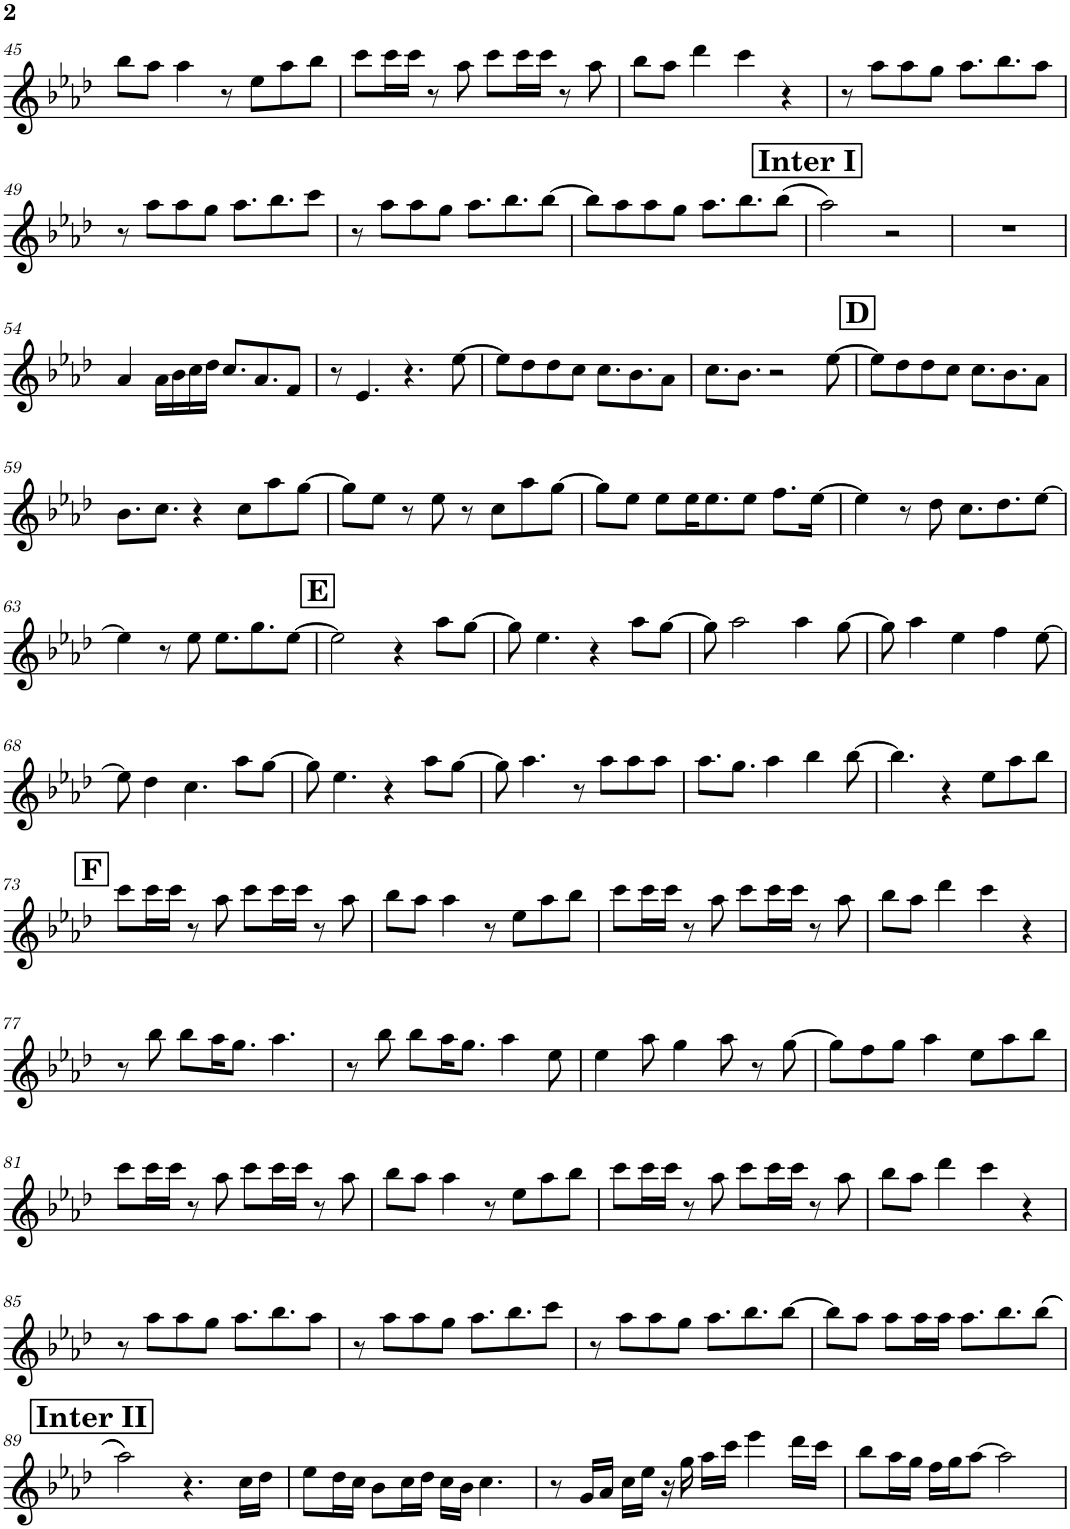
**kern
*part1
*staff1
*I"Piano
*I'Pno.
!!LO:PB:g=z
*clefG2
*k[b-e-a-d-]
*M4/4
=45
8bb-\L
8aa-\J
4aa-\
8r
8ee-\L
8aa-\
8bb-\J
=46
8ccc\L
16ccc\L
16ccc\JJ
8r
8aa-\
8ccc\L
16ccc\L
16ccc\JJ
8r
8aa-\
=47
8bb-\L
8aa-\J
4ddd-\
4ccc\
4r
=48
8r
8aa-\L
8aa-\
8gg\J
8.aa-\L
8.bb-\
8aa-\J
!!LO:LB:g=z
=49
8r
8aa-\L
8aa-\
8gg\J
8.aa-\L
8.bb-\
8ccc\J
=50
8r
8aa-\L
8aa-\
8gg\J
8.aa-\L
8.bb-\
[8bb-\J
=51
8bb-\L]
8aa-\
8aa-\
8gg\J
8.aa-\L
8.bb-\
(8bb-\J
!!LO:REH:place=s1:a:B:cj:fs=14:t=Inter I
=52
2aa-\)
2r
=53
1r
!!LO:LB:g=z
=54
4a-/
16a-\LL
16b-\
16cc\
16dd-\JJ
8.cc/L
8.a-/
8f/J
=55
8r
4.e-/
4.r
[8ee-\
=56
8ee-\L]
8dd-\
8dd-\
8cc\J
8.cc\L
8.b-\
8a-\J
=57
8.cc\L
8.b-\J
2r
[8ee-\
!!LO:REH:place=s1:a:B:cj:fs=14:t=D
=58
8ee-\L]
8dd-\
8dd-\
8cc\J
8.cc\L
8.b-\
8a-\J
!!LO:LB:g=z
=59
8.b-\L
8.cc\J
4r
8cc\L
8aa-\
[8gg\J
=60
8gg\L]
8ee-\J
8r
8ee-\
8r
8cc\L
8aa-\
[8gg\J
=61
8gg\L]
8ee-\J
8ee-\L
16ee-\K
8.ee-\
8ee-\J
8.ff\L
[16ee-\Jk
=62
4ee-\]
8r
8dd-\
8.cc\L
8.dd-\
[8ee-\J
!!LO:LB:g=z
=63
4ee-\]
8r
8ee-\
8.ee-\L
8.gg\
[8ee-\J
!!LO:REH:place=s1:a:B:cj:fs=14:t=E
=64
2ee-\]
4r
8aa-\L
[8gg\J
=65
8gg\]
4.ee-\
4r
8aa-\L
[8gg\J
=66
8gg\]
2aa-\
4aa-\
[8gg\
=67
8gg\]
4aa-\
4ee-\
4ff\
[8ee-\
!!LO:LB:g=z
=68
8ee-\]
4dd-\
4.cc\
8aa-\L
[8gg\J
=69
8gg\]
4.ee-\
4r
8aa-\L
[8gg\J
=70
8gg\]
4.aa-\
8r
8aa-\L
8aa-\
8aa-\J
=71
8.aa-\L
8.gg\J
4aa-\
4bb-\
[8bb-\
=72
4.bb-\]
4r
8ee-\L
8aa-\
8bb-\J
!!LO:LB:g=z
!!LO:REH:place=s1:a:B:cj:fs=14:t=F
=73
8ccc\L
16ccc\L
16ccc\JJ
8r
8aa-\
8ccc\L
16ccc\L
16ccc\JJ
8r
8aa-\
=74
8bb-\L
8aa-\J
4aa-\
8r
8ee-\L
8aa-\
8bb-\J
=75
8ccc\L
16ccc\L
16ccc\JJ
8r
8aa-\
8ccc\L
16ccc\L
16ccc\JJ
8r
8aa-\
=76
8bb-\L
8aa-\J
4ddd-\
4ccc\
4r
!!LO:LB:g=z
=77
8r
8bb-\
8bb-\L
16aa-\K
8.gg\J
4.aa-\
=78
8r
8bb-\
8bb-\L
16aa-\K
8.gg\J
4aa-\
8ee-\
=79
4ee-\
8aa-\
4gg\
8aa-\
8r
[8gg\
=80
8gg\L]
8ff\
8gg\J
4aa-\
8ee-\L
8aa-\
8bb-\J
!!LO:LB:g=z
=81
8ccc\L
16ccc\L
16ccc\JJ
8r
8aa-\
8ccc\L
16ccc\L
16ccc\JJ
8r
8aa-\
=82
8bb-\L
8aa-\J
4aa-\
8r
8ee-\L
8aa-\
8bb-\J
=83
8ccc\L
16ccc\L
16ccc\JJ
8r
8aa-\
8ccc\L
16ccc\L
16ccc\JJ
8r
8aa-\
=84
8bb-\L
8aa-\J
4ddd-\
4ccc\
4r
!!LO:LB:g=z
=85
8r
8aa-\L
8aa-\
8gg\J
8.aa-\L
8.bb-\
8aa-\J
=86
8r
8aa-\L
8aa-\
8gg\J
8.aa-\L
8.bb-\
8ccc\J
=87
8r
8aa-\L
8aa-\
8gg\J
8.aa-\L
8.bb-\
[8bb-\J
=88
8bb-\L]
8aa-\J
8aa-\L
16aa-\L
16aa-\JJ
8.aa-\L
8.bb-\
((8bb-\J
!!LO:LB:g=z
!!LO:REH:place=s1:a:B:cj:fs=14:t=Inter II
=89
2aa-\))
4.r
16cc\LL
16dd-\JJ
=90
8ee-\L
16dd-\L
16cc\JJ
8b-\L
16cc\L
16dd-\JJ
16cc\LL
16b-\JJ
4.cc\
=91
8r
16g/LL
16a-/JJ
16cc\LL
16ee-\JJ
16r
16gg\
16aa-\LL
16ccc\JJ
4eee-\
16ddd-\LL
16ccc\JJ
=92
8bb-\L
16aa-\L
16gg\JJ
16ff\LL
16gg\J
[8aa-\J
2aa-\]
=
*-
